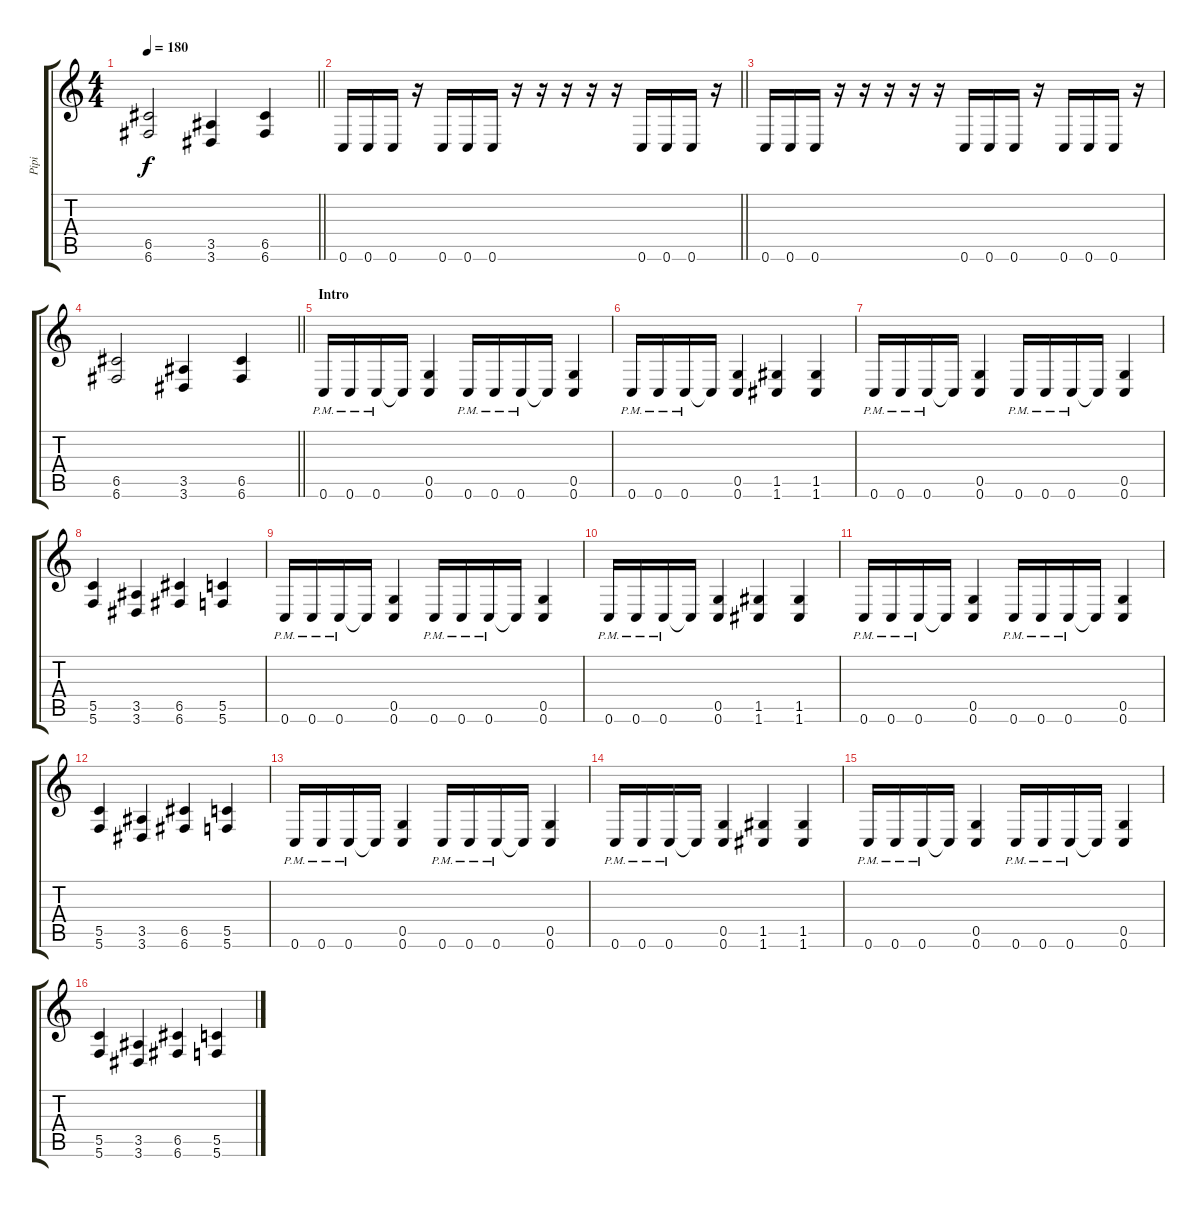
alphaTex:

\track ("Pipi" "Pipi") {instrument distortionguitar}
\staff {score tabs}
\tuning (D4 A3 F3 C3 G2 C2) {hide}
\ts (4 4)
\tempo 180
\clef g2
\barLineRight lightlight
\ks c
(6.5 6.6).2{dy f} (3.5 3.6).4 (6.5 6.6).4 |
\barLineRight lightlight
0.6.16 0.6.16 0.6.16 r.16 0.6.16 0.6.16 0.6.16 r.16 r.16 r.16 r.16 r.16 0.6.16 0.6.16 0.6.16 r.16 |
0.6.16 0.6.16 0.6.16 r.16 r.16 r.16 r.16 r.16 0.6.16 0.6.16 0.6.16 r.16 0.6.16 0.6.16 0.6.16 r.16 |
\barLineRight lightlight
(6.5 6.6).2 (3.5 3.6).4 (6.5 6.6).4 |
\section ("" "Intro ")
0.6{pm}.16 0.6{pm}.16 0.6{pm}.16 0.6{t}.16 (0.5 0.6).4 0.6{pm}.16 0.6{pm}.16 0.6{pm}.16 0.6{t}.16 (0.5 0.6).4 |
0.6{pm}.16 0.6{pm}.16 0.6{pm}.16 0.6{t}.16 (0.5 0.6).4 (1.5 1.6).4 (1.5 1.6).4 |
0.6{pm}.16 0.6{pm}.16 0.6{pm}.16 0.6{t}.16 (0.5 0.6).4 0.6{pm}.16 0.6{pm}.16 0.6{pm}.16 0.6{t}.16 (0.5 0.6).4 |
(5.5 5.6).4 (3.5 3.6).4 (6.5 6.6).4 (5.5 5.6).4 |
0.6{pm}.16 0.6{pm}.16 0.6{pm}.16 0.6{t}.16 (0.5 0.6).4 0.6{pm}.16 0.6{pm}.16 0.6{pm}.16 0.6{t}.16 (0.5 0.6).4 |
0.6{pm}.16 0.6{pm}.16 0.6{pm}.16 0.6{t}.16 (0.5 0.6).4 (1.5 1.6).4 (1.5 1.6).4 |
0.6{pm}.16 0.6{pm}.16 0.6{pm}.16 0.6{t}.16 (0.5 0.6).4 0.6{pm}.16 0.6{pm}.16 0.6{pm}.16 0.6{t}.16 (0.5 0.6).4 |
(5.5 5.6).4 (3.5 3.6).4 (6.5 6.6).4 (5.5 5.6).4 |
0.6{pm}.16 0.6{pm}.16 0.6{pm}.16 0.6{t}.16 (0.5 0.6).4 0.6{pm}.16 0.6{pm}.16 0.6{pm}.16 0.6{t}.16 (0.5 0.6).4 |
0.6{pm}.16 0.6{pm}.16 0.6{pm}.16 0.6{t}.16 (0.5 0.6).4 (1.5 1.6).4 (1.5 1.6).4 |
0.6{pm}.16 0.6{pm}.16 0.6{pm}.16 0.6{t}.16 (0.5 0.6).4 0.6{pm}.16 0.6{pm}.16 0.6{pm}.16 0.6{t}.16 (0.5 0.6).4 |
(5.5 5.6).4 (3.5 3.6).4 (6.5 6.6).4 (5.5 5.6).4
